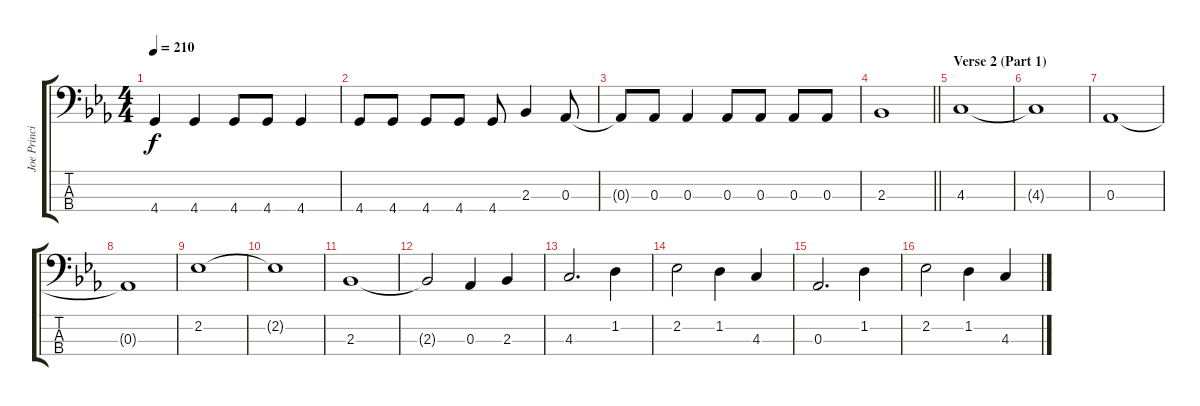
\track ("Joe Principe" "Joe Princi") {instrument electricbassfinger}
\staff {score tabs}
\tuning (Gb2 Db2 Ab1 Eb1) {hide}
\ts (4 4)
\tempo 210
\clef f4
\ks eb
4.4.4{dy f} 4.4.4 4.4.8 4.4.8 4.4.4 |
4.4.8 4.4.8 4.4.8 4.4.8 4.4.8 2.3.4 0.3.8 |
0.3{t}.8 0.3.8 0.3.4 0.3.8 0.3.8 0.3.8 0.3.8 |
\barLineRight lightlight
2.3.1 |
\section ("" "Verse 2 (Part 1)")
4.3.1 |
4.3{t}.1 |
0.3.1 |
0.3{t}.1 |
2.2.1 |
2.2{t}.1 |
2.3.1 |
2.3{t}.2 0.3.4 2.3.4 |
4.3.2{d} 1.2.4 |
2.2.2 1.2.4 4.3.4 |
0.3.2{d} 1.2.4 |
2.2.2 1.2.4 4.3.4
